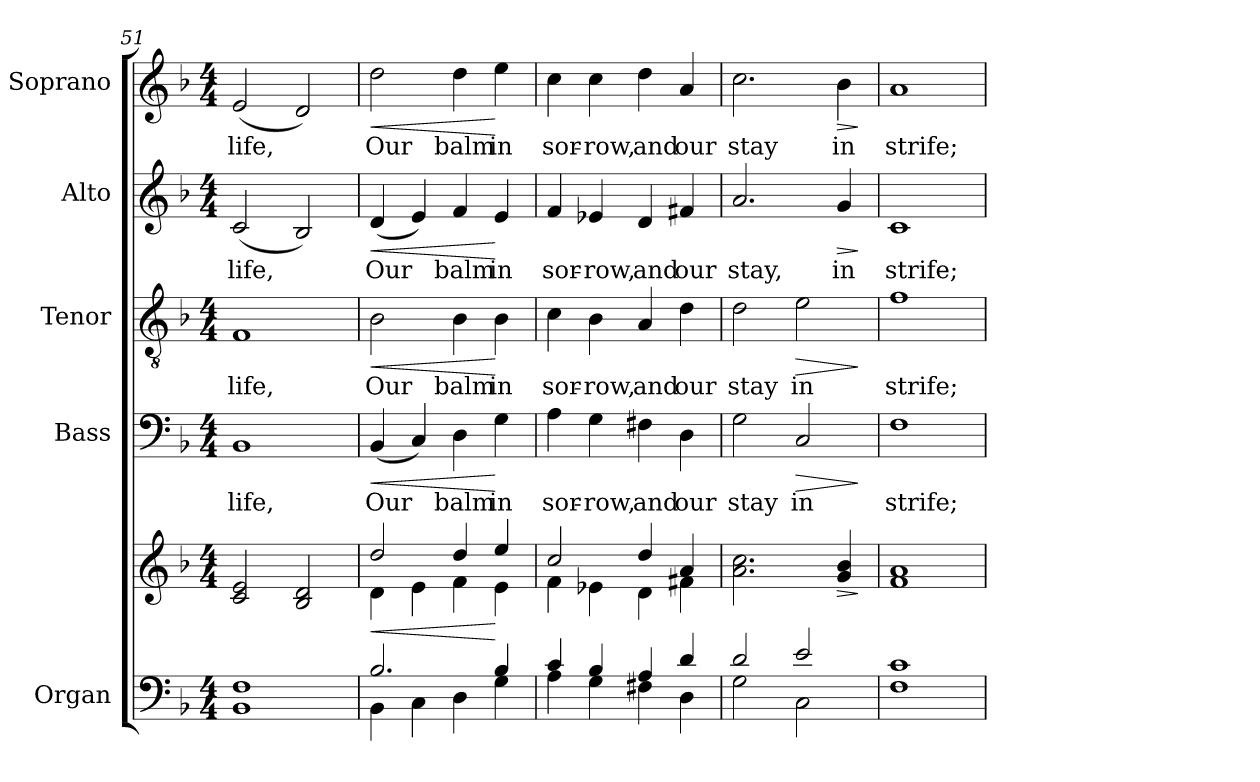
**kern	**kern	**dynam	**kern	**text	**dynam	**kern	**text	**dynam	**kern	**text	**dynam	**kern	**text	**dynam
*part5	*part5	*part5	*part4	*part4	*part4	*part3	*part3	*part3	*part2	*part2	*part2	*part1	*part1	*part1
*staff6	*staff5	*staff5/6	*staff4	*staff4	*staff4	*staff3	*staff3	*staff3	*staff2	*staff2	*staff2	*staff1	*staff1	*staff1
*I"Organ	*	*	*I"Bass	*	*	*I"Tenor	*	*	*I"Alto	*	*	*I"Soprano	*	*
*I'Org.	*	*	*I'B.	*	*	*I'T.	*	*	*I'A.	*	*	*I'S.	*	*
*clefF4	*clefG2	*	*clefF4	*	*	*clefGv2	*	*	*clefG2	*	*	*clefG2	*	*
*	*	*	*	*	*	*ITrd7c12	*	*	*	*	*	*	*	*
*k[b-]	*k[b-]	*	*k[b-]	*	*	*k[b-]	*	*	*k[b-]	*	*	*k[b-]	*	*
*F:	*F:	*	*F:	*	*	*F:	*	*	*F:	*	*	*F:	*	*
*M4/4	*M4/4	*	*M4/4	*	*	*M4/4	*	*	*M4/4	*	*	*M4/4	*	*
=51	=51	=51	=51	=51	=51	=51	=51	=51	=51	=51	=51	=51	=51	=51
!	!	!	!	!LO:LY:b:color=#000000	!	!	!	!	!	!	!	!	!	!
!	!	!	!	!	!	!	!LO:LY:b:color=#000000	!	!	!	!	!	!	!
!	!	!	!	!	!	!	!	!	!	!LO:LY:b:color=#000000	!	!	!	!
!	!	!	!	!	!	!	!	!	!	!	!	!	!LO:LY:b:color=#000000	!
1BB-i 1Fi	2ci/ 2ei	.	1BB-i	life,	.	1FFi	life,	.	(2ci/	life,	.	(2ei/	life,	.
.	2B-i/ 2di	.	.	.	.	.	.	.	2B-i/)	.	.	2di/)	.	.
=52	=52	=52	=52	=52	=52	=52	=52	=52	=52	=52	=52	=52	=52	=52
*^	*^	*	*	*	*	*	*	*	*	*	*	*	*	*
!	!	!	!	!LO:HP:b	!	!	!	!	!	!	!	!	!	!	!	!
!	!	!	!	!	!	!LO:LY:b:color=#000000	!LO:HP:b	!	!	!	!	!	!	!	!	!
!	!	!	!	!	!	!	!	!	!LO:LY:b:color=#000000	!LO:HP:b	!	!	!	!	!	!
!	!	!	!	!	!	!	!	!	!	!	!	!LO:LY:b:color=#000000	!LO:HP:b	!	!	!
!	!	!	!	!	!	!	!	!	!	!	!	!	!	!	!LO:LY:b:color=#000000	!LO:HP:b
2.B-i/	4BB-i\	2ddi/	4di\	<	(4BB-i/	Our	<	2BB-i\	Our	<	(4di/	Our	<	2ddi\	Our	<
.	4Ci\	.	4ei\	.	4Ci/)	.	.	.	.	.	4ei/)	.	.	.	.	.
!	!	!	!	!	!	!LO:LY:b:color=#000000	!	!	!	!	!	!	!	!	!	!
!	!	!	!	!	!	!	!	!	!LO:LY:b:color=#000000	!	!	!	!	!	!	!
!	!	!	!	!	!	!	!	!	!	!	!	!LO:LY:b:color=#000000	!	!	!	!
!	!	!	!	!	!	!	!	!	!	!	!	!	!	!	!LO:LY:b:color=#000000	!
.	4Di\	4ddi/	4fi\	.	4Di\	balm	.	4BB-i\	balm	.	4fi/	balm	.	4ddi\	balm	.
!	!	!	!	!	!	!LO:LY:b:color=#000000	!	!	!	!	!	!	!	!	!	!
!	!	!	!	!	!	!	!	!	!LO:LY:b:color=#000000	!	!	!	!	!	!	!
!	!	!	!	!	!	!	!	!	!	!	!	!LO:LY:b:color=#000000	!	!	!	!
!	!	!	!	!	!	!	!	!	!	!	!	!	!	!	!LO:LY:b:color=#000000	!
4B-i/	4Gi\	4eei/	4ei\	[	4Gi\	in	[	4BB-i\	in	[	4ei/	in	[	4eei\	in	[
!!LO:PB:g=z
=53	=53	=53	=53	=53	=53	=53	=53	=53	=53	=53	=53	=53	=53	=53	=53	=53
!	!	!	!	!	!	!LO:LY:b:color=#000000	!	!	!	!	!	!	!	!	!	!
!	!	!	!	!	!	!	!	!	!LO:LY:b:color=#000000	!	!	!	!	!	!	!
!	!	!	!	!	!	!	!	!	!	!	!	!LO:LY:b:color=#000000	!	!	!	!
!	!	!	!	!	!	!	!	!	!	!	!	!	!	!	!LO:LY:b:color=#000000	!
4ci/	4Ai\	2cci/	4fi\	.	4Ai\	sor-	.	4Ci\	sor-	.	4fi/	sor-	.	4cci\	sor-	.
!	!	!	!	!	!	!LO:LY:b:color=#000000	!	!	!	!	!	!	!	!	!	!
!	!	!	!	!	!	!	!	!	!LO:LY:b:color=#000000	!	!	!	!	!	!	!
!	!	!	!	!	!	!	!	!	!	!	!	!LO:LY:b:color=#000000	!	!	!	!
!	!	!	!	!	!	!	!	!	!	!	!	!	!	!	!LO:LY:b:color=#000000	!
4B-i/	4Gi\	.	4e-Xi\	.	4Gi\	-row,	.	4BB-i\	-row,	.	4e-Xi/	-row,	.	4cci\	-row,	.
!	!	!	!	!	!	!LO:LY:b:color=#000000	!	!	!	!	!	!	!	!	!	!
!	!	!	!	!	!	!	!	!	!LO:LY:b:color=#000000	!	!	!	!	!	!	!
!	!	!	!	!	!	!	!	!	!	!	!	!LO:LY:b:color=#000000	!	!	!	!
!	!	!	!	!	!	!	!	!	!	!	!	!	!	!	!LO:LY:b:color=#000000	!
4Ai/	4F#Xi\	4ddi/	4di\	.	4F#Xi\	and	.	4AAi/	and	.	4di/	and	.	4ddi\	and	.
!	!	!	!	!	!	!LO:LY:b:color=#000000	!	!	!	!	!	!	!	!	!	!
!	!	!	!	!	!	!	!	!	!LO:LY:b:color=#000000	!	!	!	!	!	!	!
!	!	!	!	!	!	!	!	!	!	!	!	!LO:LY:b:color=#000000	!	!	!	!
!	!	!	!	!	!	!	!	!	!	!	!	!	!	!	!LO:LY:b:color=#000000	!
4di/	4Di\	4ai/	4f#Xi\	.	4Di\	our	.	4Di\	our	.	4f#Xi/	our	.	4ai/	our	.
*	*	*v	*v	*	*	*	*	*	*	*	*	*	*	*	*	*
=54	=54	=54	=54	=54	=54	=54	=54	=54	=54	=54	=54	=54	=54	=54	=54
*	*	*^	*	*	*	*	*	*	*	*	*	*	*	*	*
!	!	!	!	!	!	!LO:LY:b:color=#000000	!	!	!	!	!	!	!	!	!	!
*	*	*v	*v	*	*	*	*	*	*	*	*	*	*	*	*	*
*	*	*^	*	*	*	*	*	*	*	*	*	*	*	*	*
!	!	!	!	!	!	!	!	!	!LO:LY:b:color=#000000	!	!	!	!	!	!	!
*	*	*v	*v	*	*	*	*	*	*	*	*	*	*	*	*	*
*	*	*^	*	*	*	*	*	*	*	*	*	*	*	*	*
!	!	!	!	!	!	!	!	!	!	!	!	!LO:LY:b:color=#000000	!	!	!	!
*	*	*v	*v	*	*	*	*	*	*	*	*	*	*	*	*	*
*	*	*^	*	*	*	*	*	*	*	*	*	*	*	*	*
!	!	!	!	!	!	!	!	!	!	!	!	!	!	!	!LO:LY:b:color=#000000	!
*	*	*v	*v	*	*	*	*	*	*	*	*	*	*	*	*	*
2di/	2Gi\	2.ai\ 2.cci	.	2Gi\	stay	.	2Di\	stay	.	2.ai/	stay,	.	2.cci\	stay	.
!	!	!	!	!	!LO:LY:b:color=#000000	!LO:HP:b	!	!	!	!	!	!	!	!	!
!	!	!	!	!	!	!	!	!LO:LY:b:color=#000000	!LO:HP:b	!	!	!	!	!	!
2ei/	2Ci\	.	.	2Ci/	in	>	2Ei\	in	>	.	.	.	.	.	.
!	!	!	!LO:HP:b	!	!	!	!	!	!	!	!	!	!	!	!
!	!	!	!	!	!	!	!	!	!	!	!LO:LY:b:color=#000000	!LO:HP:b	!	!	!
!	!	!	!	!	!	!	!	!	!	!	!	!	!	!LO:LY:b:color=#000000	!LO:HP:b
.	.	4gi/ 4b-i	>	.	.	.	.	.	.	4gi/	in	>	4b-i\	in	>
*v	*v	*	*	*	*	*	*	*	*	*	*	*	*	*	*
.	.	]	.	.	]	.	.	]	.	.	]	.	.	]
=55	=55	=55	=55	=55	=55	=55	=55	=55	=55	=55	=55	=55	=55	=55
!	!	!	!	!LO:LY:b:color=#000000	!	!	!	!	!	!	!	!	!	!
!	!	!	!	!	!	!	!LO:LY:b:color=#000000	!	!	!	!	!	!	!
!	!	!	!	!	!	!	!	!	!	!LO:LY:b:color=#000000	!	!	!	!
!	!	!	!	!	!	!	!	!	!	!	!	!	!LO:LY:b:color=#000000	!
1Fi 1ci	1fi 1ai	.	1Fi	strife;	.	1Fi	strife;	.	1ci	strife;	.	1ai	strife;	.
=	=	=	=	=	=	=	=	=	=	=	=	=	=	=
*-	*-	*-	*-	*-	*-	*-	*-	*-	*-	*-	*-	*-	*-	*-
